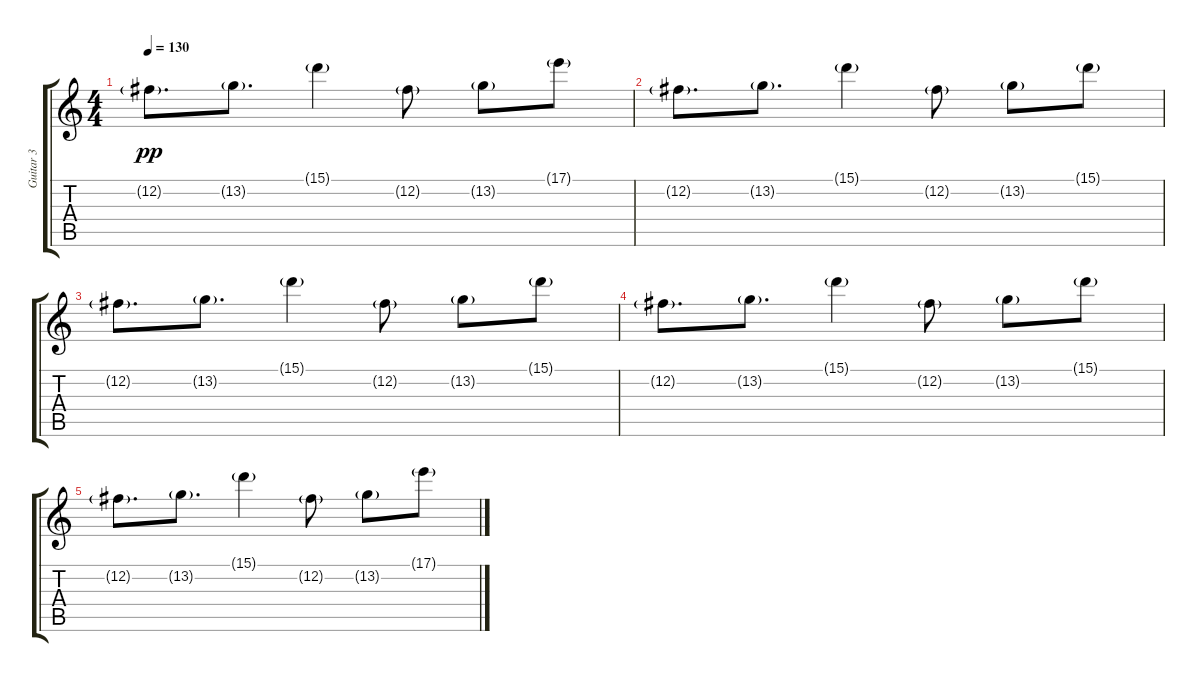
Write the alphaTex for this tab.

\track ("Guitar 3" "Guitar 3") {instrument overdrivenguitar}
\staff {score tabs}
\tuning (B3 Gb3 D3 A2 E2 B1) {hide}
\ts (4 4)
\tempo 130
\clef g2
\ks c
12.2{g}.8{d dy pp} 13.2{g}.8{d} 15.1{g}.4 12.2{g}.8 13.2{g}.8 17.1{g}.8 |
12.2{g}.8{d volume 3} 13.2{g}.8{d} 15.1{g}.4 12.2{g}.8 13.2{g}.8 15.1{g}.8 |
12.2{g}.8{d} 13.2{g}.8{d} 15.1{g}.4 12.2{g}.8 13.2{g}.8 15.1{g}.8 |
12.2{g}.8{d volume 0} 13.2{g}.8{d} 15.1{g}.4 12.2{g}.8 13.2{g}.8 15.1{g}.8 |
12.2{g}.8{d} 13.2{g}.8{d} 15.1{g}.4 12.2{g}.8 13.2{g}.8 17.1{g}.8
